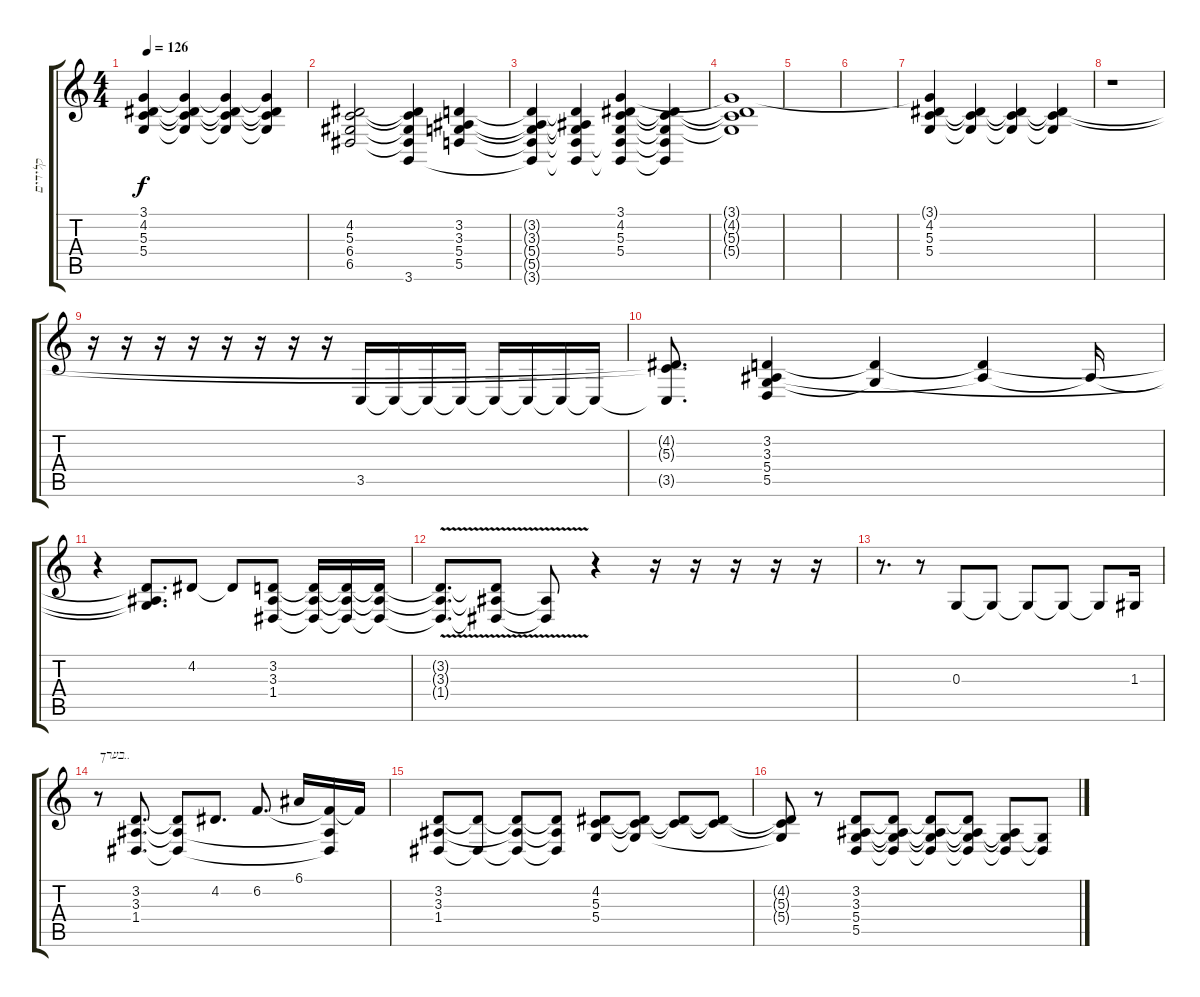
\track ("קלידים" "קלידים") {instrument synthstrings1}
\staff {score tabs}
\tuning (E4 B3 G3 D3 A2 E2) {hide}
\ts (4 4)
\tempo 126
\clef g2
\ks c
(3.1{t} 4.2{t} 5.3{t} 5.4{t}).4{dy f} (3.1{t} 4.2{t} 5.3{t} 5.4{t}).4 (3.1{t} 4.2{t} 5.3{t} 5.4{t}).4 (3.1{t} 4.2{t} 5.3{t} 5.4{t}).4 |
(4.2 5.3 6.4 6.5).2 (4.2{t} 5.3{t} 6.4{t} 6.5{t} 3.6{t}).4 (3.2 3.3 5.4 5.5).4 |
(3.2{t} 3.3{t} 5.4{t} 5.5{t} 3.6{t}).4 (3.2{t} 3.3{t} 5.4{t} 5.5{t} 3.6{t}).4 (3.1 4.2 5.3 5.4 5.5{t} 3.6{t}).4 (4.2{t} 5.3{t} 5.4{t} 5.5{t} 3.6{t}).4 |
(3.1{t} 4.2{t} 5.3{t} 5.4{t}).1 |
|
|
(3.1{t} 4.2 5.3 5.4).4 (4.2{t} 5.3{t} 5.4{t}).4 (4.2{t} 5.3{t} 5.4{t}).4{volume 16} (4.2{t} 5.3{t} 5.4{t}).4 |
r.1 |
r.16{volume 8} r.16 r.16 r.16 r.16 r.16 r.16 r.16 3.5.16 3.5{t}.16 3.5{t}.16 3.5{t}.16 3.5{t}.16 3.5{t}.16 3.5{t}.16 3.5{t}.16 |
(4.2{t} 5.3{t} 3.5{t}).8{d volume 16} (3.2 3.3 5.4 5.5).4 (3.2{t} 5.4{t}).4 (3.2{t} 3.3{t}).4 3.3{t}.16 |
r.4 (3.2{t} 3.3{t} 5.4{t}).8{d} 4.2.8 4.2{t}.8 (3.2 3.3 1.4).8{volume 16} (3.2{t} 3.3{t} 1.4{t}).16 (3.2{t} 3.3{t} 1.4{t}).16 (3.2{t} 3.3{t} 1.4{t}).16 |
(3.2{t} 3.3{t} 1.4{v t}).8{d} (3.2{t} 3.3{t} 1.4{v t}).8 (3.3{t} 1.4{t}).8 r.4 r.16 r.16 r.16 r.16 r.16 |
r.8{d} r.8 0.3.8 0.3{t}.8 0.3{t}.8 0.3{t}.8 0.3{t}.8 1.3.16 |
r.8{txt "בערך.."} (3.2 3.3 1.4).8{d} (3.2{t} 3.3{t} 1.4{t}).8 4.2.8{d} 6.2.8{d} 6.1.16 (6.2{t} 3.3{t} 1.4{t}).16 6.2{t}.16 |
(3.2 3.3 1.4).8 (3.2{t} 1.4{t}).8 (3.2{t} 3.3{t} 1.4{t}).8 (3.2{t} 3.3{t} 1.4{t}).8{volume 10} (4.2 5.3 5.4).8 (4.2{t} 5.3{t} 5.4{t}).8 (4.2{t} 5.3{t}).8 (4.2{t} 5.3{t}).8 |
(4.2{t} 5.3{t} 5.4{t}).8 r.8 (3.2 3.3 5.4 5.5).8 (3.2{t} 3.3{t} 5.4{t} 5.5{t}).8 (3.2{t} 3.3{t} 5.4{t} 5.5{t}).8 (3.2{t} 3.3{t} 5.4{t} 5.5{t}).8 (3.3{t} 5.4{t} 5.5{t}).8 (5.4{t} 5.5{t}).8
